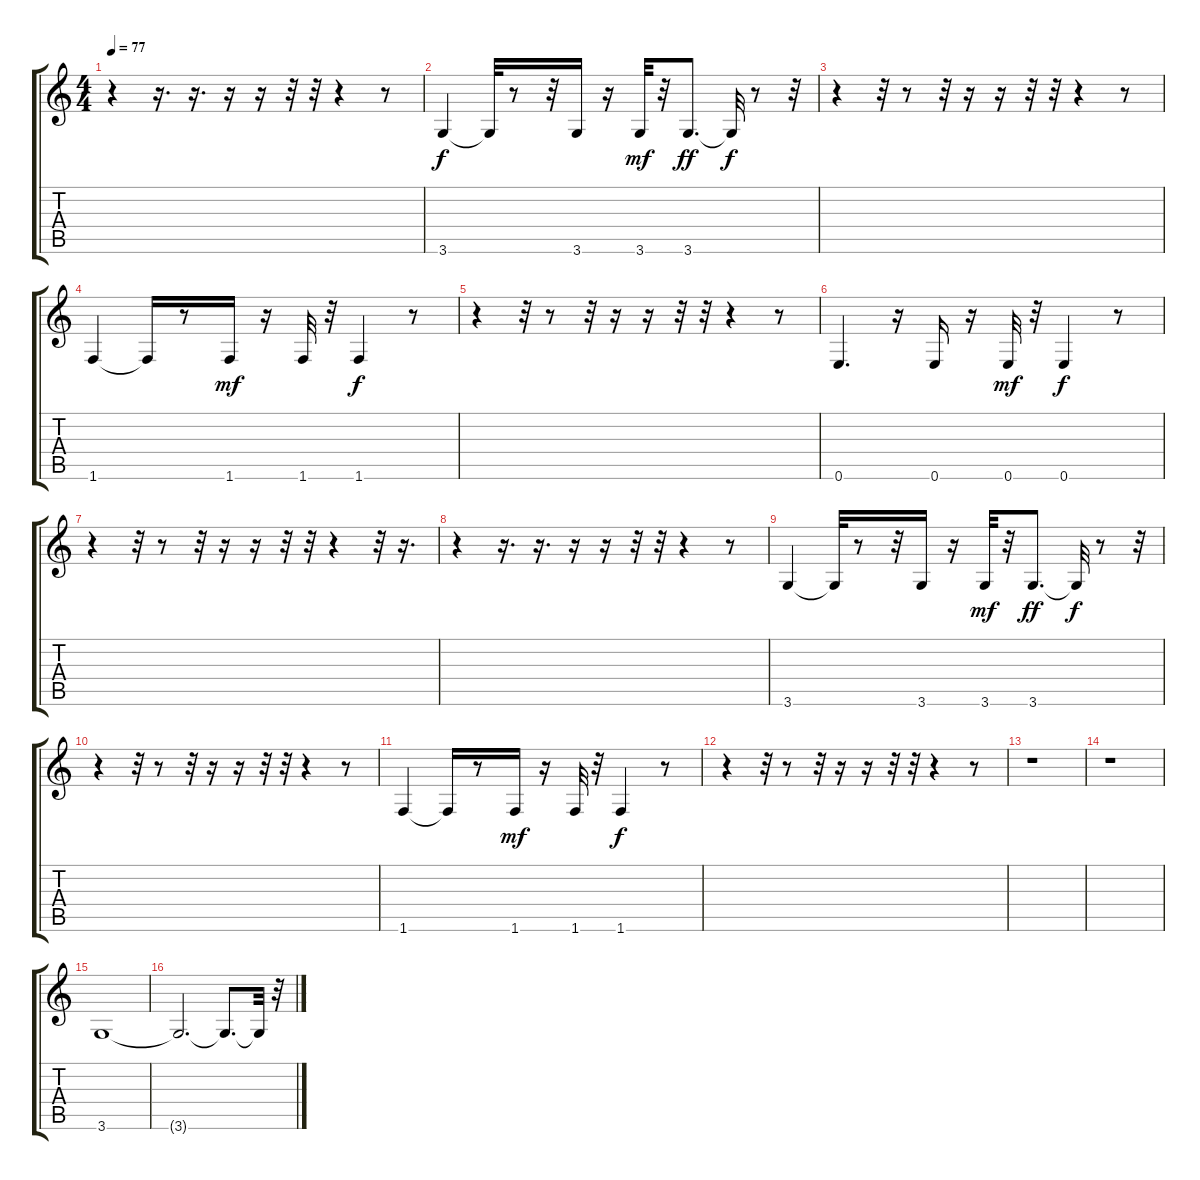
\track "" {instrument slapbass1}
\staff {score tabs}
\tuning (E4 B3 G3 D3 A2 E2) {hide}
\ts (4 4)
\tempo 77
\clef g2
\ks c
r.4{dy f balance 8 instrument slapbass1} r.16{d} r.16{d} r.16 r.16 r.32 r.32 r.4 r.8 |
3.6.4 3.6{t}.32 r.8 r.32 3.6.16 r.16 3.6.32{dy mf} r.32 3.6.8{d dy ff} 3.6{t}.32{dy f} r.8 r.32 |
r.4 r.32 r.8 r.32 r.16 r.16 r.32 r.32 r.4 r.8 |
1.6.4 1.6{t}.16 r.8 1.6.16{dy mf} r.16 1.6.32 r.32 1.6.4{dy f} r.8 |
r.4 r.32 r.8 r.32 r.16 r.16 r.32 r.32 r.4 r.8 |
0.6.4{d} r.16 0.6.16 r.16 0.6.32{dy mf} r.32 0.6.4{dy f} r.8 |
r.4 r.32 r.8 r.32 r.16 r.16 r.32 r.32 r.4 r.32 r.16{d} |
r.4 r.16{d} r.16{d} r.16 r.16 r.32 r.32 r.4 r.8 |
3.6.4 3.6{t}.32 r.8 r.32 3.6.16 r.16 3.6.32{dy mf} r.32 3.6.8{d dy ff} 3.6{t}.32{dy f} r.8 r.32 |
r.4 r.32 r.8 r.32 r.16 r.16 r.32 r.32 r.4 r.8 |
1.6.4 1.6{t}.16 r.8 1.6.16{dy mf} r.16 1.6.32 r.32 1.6.4{dy f} r.8 |
r.4 r.32 r.8 r.32 r.16 r.16 r.32 r.32 r.4 r.8 |
r.1 |
r.1 |
3.6.1 |
3.6{t}.2{d} 3.6{t}.8{d} 3.6{t}.32 r.32
